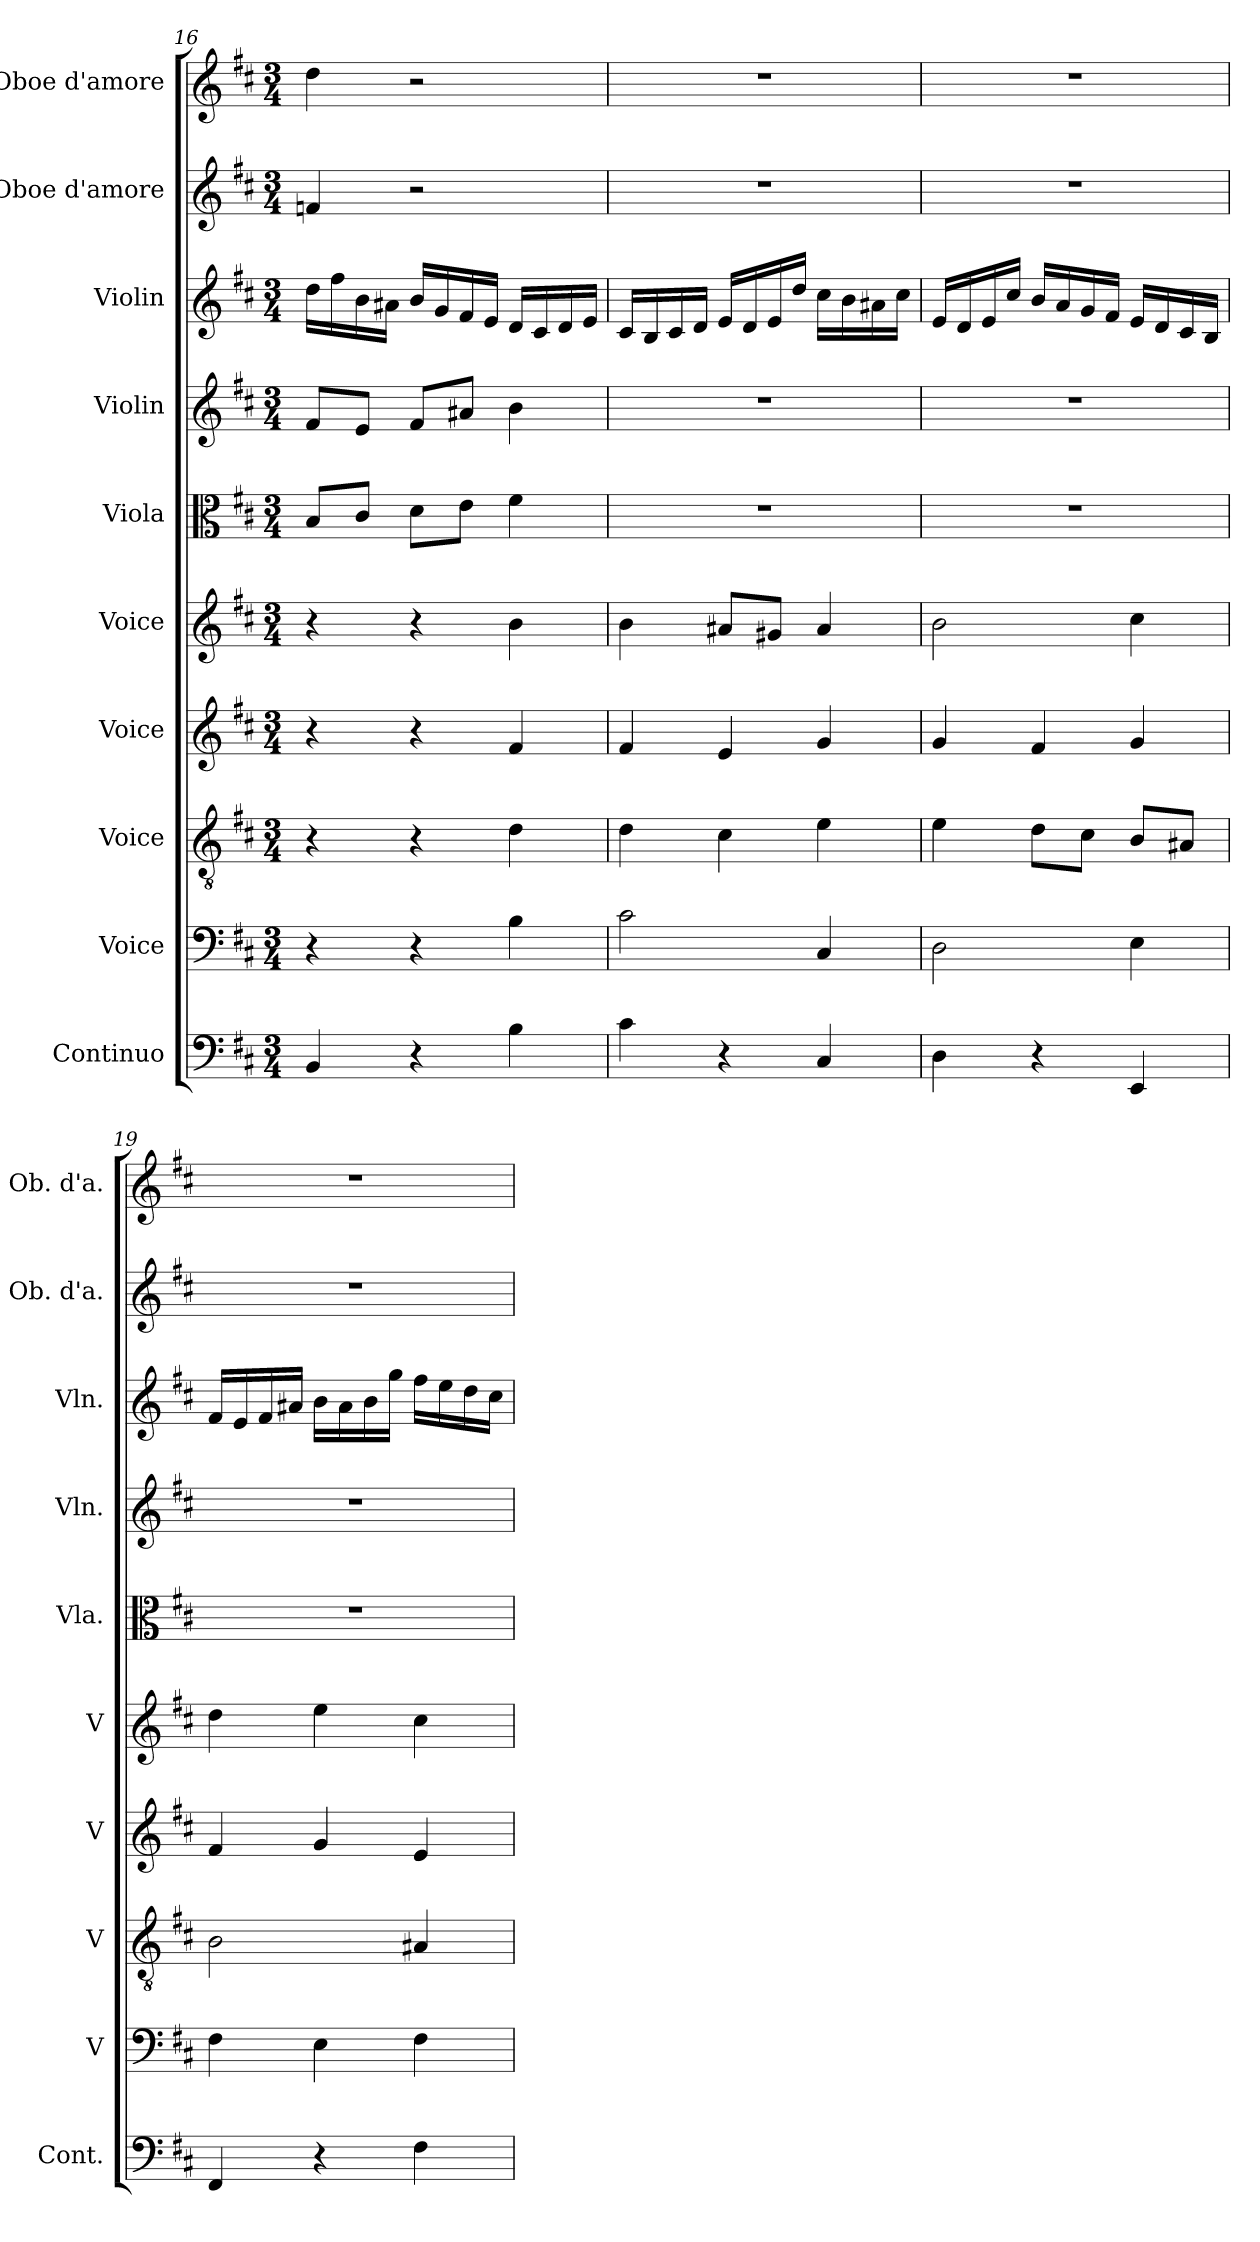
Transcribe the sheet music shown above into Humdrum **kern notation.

**kern	**kern	**kern	**kern	**kern	**kern	**kern	**kern	**kern	**kern
*part10	*part9	*part8	*part7	*part6	*part5	*part4	*part3	*part2	*part1
*staff10	*staff9	*staff8	*staff7	*staff6	*staff5	*staff4	*staff3	*staff2	*staff1
*I"Continuo	*I"Voice	*I"Voice	*I"Voice	*I"Voice	*I"Viola	*I"Violin	*I"Violin	*I"Oboe d'amore	*I"Oboe d'amore
*I'Cont.	*I'V	*I'V	*I'V	*I'V	*I'Vla.	*I'Vln.	*I'Vln.	*I'Ob. d'a.	*I'Ob. d'a.
!!LO:PB:g=z
*clefF4	*clefF4	*clefGv2	*clefG2	*clefG2	*clefC3	*clefG2	*clefG2	*clefG2	*clefG2
*ITrd7c12	*	*	*	*	*	*	*	*ITrd2c3	*ITrd2c3
*k[f#c#]	*k[f#c#]	*k[f#c#]	*k[f#c#]	*k[f#c#]	*k[f#c#]	*k[f#c#]	*k[f#c#]	*k[f#c#g#d#a#]	*k[f#c#g#d#a#]
*M3/4	*M3/4	*M3/4	*M3/4	*M3/4	*M3/4	*M3/4	*M3/4	*M3/4	*M3/4
=16	=16	=16	=16	=16	=16	=16	=16	=16	=16
4BBB/	4r	4r	4r	4r	8B/L	8f#/L	16dd\LL	4dn/	4b\
.	.	.	.	.	.	.	16ff#\	.	.
.	.	.	.	.	8c#/J	8e/J	16b\	.	.
.	.	.	.	.	.	.	16a#X\JJ	.	.
4r	4r	4r	4r	4r	8d\L	8f#/L	16b/LL	2r	2r
.	.	.	.	.	.	.	16g/	.	.
.	.	.	.	.	8e\J	8a#X/J	16f#/	.	.
.	.	.	.	.	.	.	16e/JJ	.	.
4BB\	4B\	4d\	4f#/	4b\	4f#\	4b\	16d/LL	.	.
.	.	.	.	.	.	.	16c#/	.	.
.	.	.	.	.	.	.	16d/	.	.
.	.	.	.	.	.	.	16e/JJ	.	.
=17	=17	=17	=17	=17	=17	=17	=17	=17	=17
4C#\	2c#\	4d\	4f#/	4b\	2.r	2.r	16c#/LL	2.r	2.r
.	.	.	.	.	.	.	16B/	.	.
.	.	.	.	.	.	.	16c#/	.	.
.	.	.	.	.	.	.	16d/JJ	.	.
4r	.	4c#\	4e/	8a#X/L	.	.	16e/LL	.	.
.	.	.	.	.	.	.	16d/	.	.
.	.	.	.	8g#X/J	.	.	16e/	.	.
.	.	.	.	.	.	.	16dd/JJ	.	.
4CC#/	4C#/	4e\	4g/	4a#/	.	.	16cc#\LL	.	.
.	.	.	.	.	.	.	16b\	.	.
.	.	.	.	.	.	.	16a#X\	.	.
.	.	.	.	.	.	.	16cc#\JJ	.	.
=18	=18	=18	=18	=18	=18	=18	=18	=18	=18
4DD\	2D\	4e\	4g/	2b\	2.r	2.r	16e/LL	2.r	2.r
.	.	.	.	.	.	.	16d/	.	.
.	.	.	.	.	.	.	16e/	.	.
.	.	.	.	.	.	.	16cc#/JJ	.	.
4r	.	8d\L	4f#/	.	.	.	16b/LL	.	.
.	.	.	.	.	.	.	16a/	.	.
.	.	8c#\J	.	.	.	.	16g/	.	.
.	.	.	.	.	.	.	16f#/JJ	.	.
4EEE/	4E\	8B/L	4g/	4cc#\	.	.	16e/LL	.	.
.	.	.	.	.	.	.	16d/	.	.
.	.	8A#X/J	.	.	.	.	16c#/	.	.
.	.	.	.	.	.	.	16B/JJ	.	.
!!LO:PB:g=z
=19	=19	=19	=19	=19	=19	=19	=19	=19	=19
4FFF#/	4F#\	2B\	4f#/	4dd\	2.r	2.r	16f#/LL	2.r	2.r
.	.	.	.	.	.	.	16e/	.	.
.	.	.	.	.	.	.	16f#/	.	.
.	.	.	.	.	.	.	16a#X/JJ	.	.
4r	4E\	.	4g/	4ee\	.	.	16b\LL	.	.
.	.	.	.	.	.	.	16a#\	.	.
.	.	.	.	.	.	.	16b\	.	.
.	.	.	.	.	.	.	16gg\JJ	.	.
4FF#\	4F#\	4A#X/	4e/	4cc#\	.	.	16ff#\LL	.	.
.	.	.	.	.	.	.	16ee\	.	.
.	.	.	.	.	.	.	16dd\	.	.
.	.	.	.	.	.	.	16cc#\JJ	.	.
=	=	=	=	=	=	=	=	=	=
*-	*-	*-	*-	*-	*-	*-	*-	*-	*-
